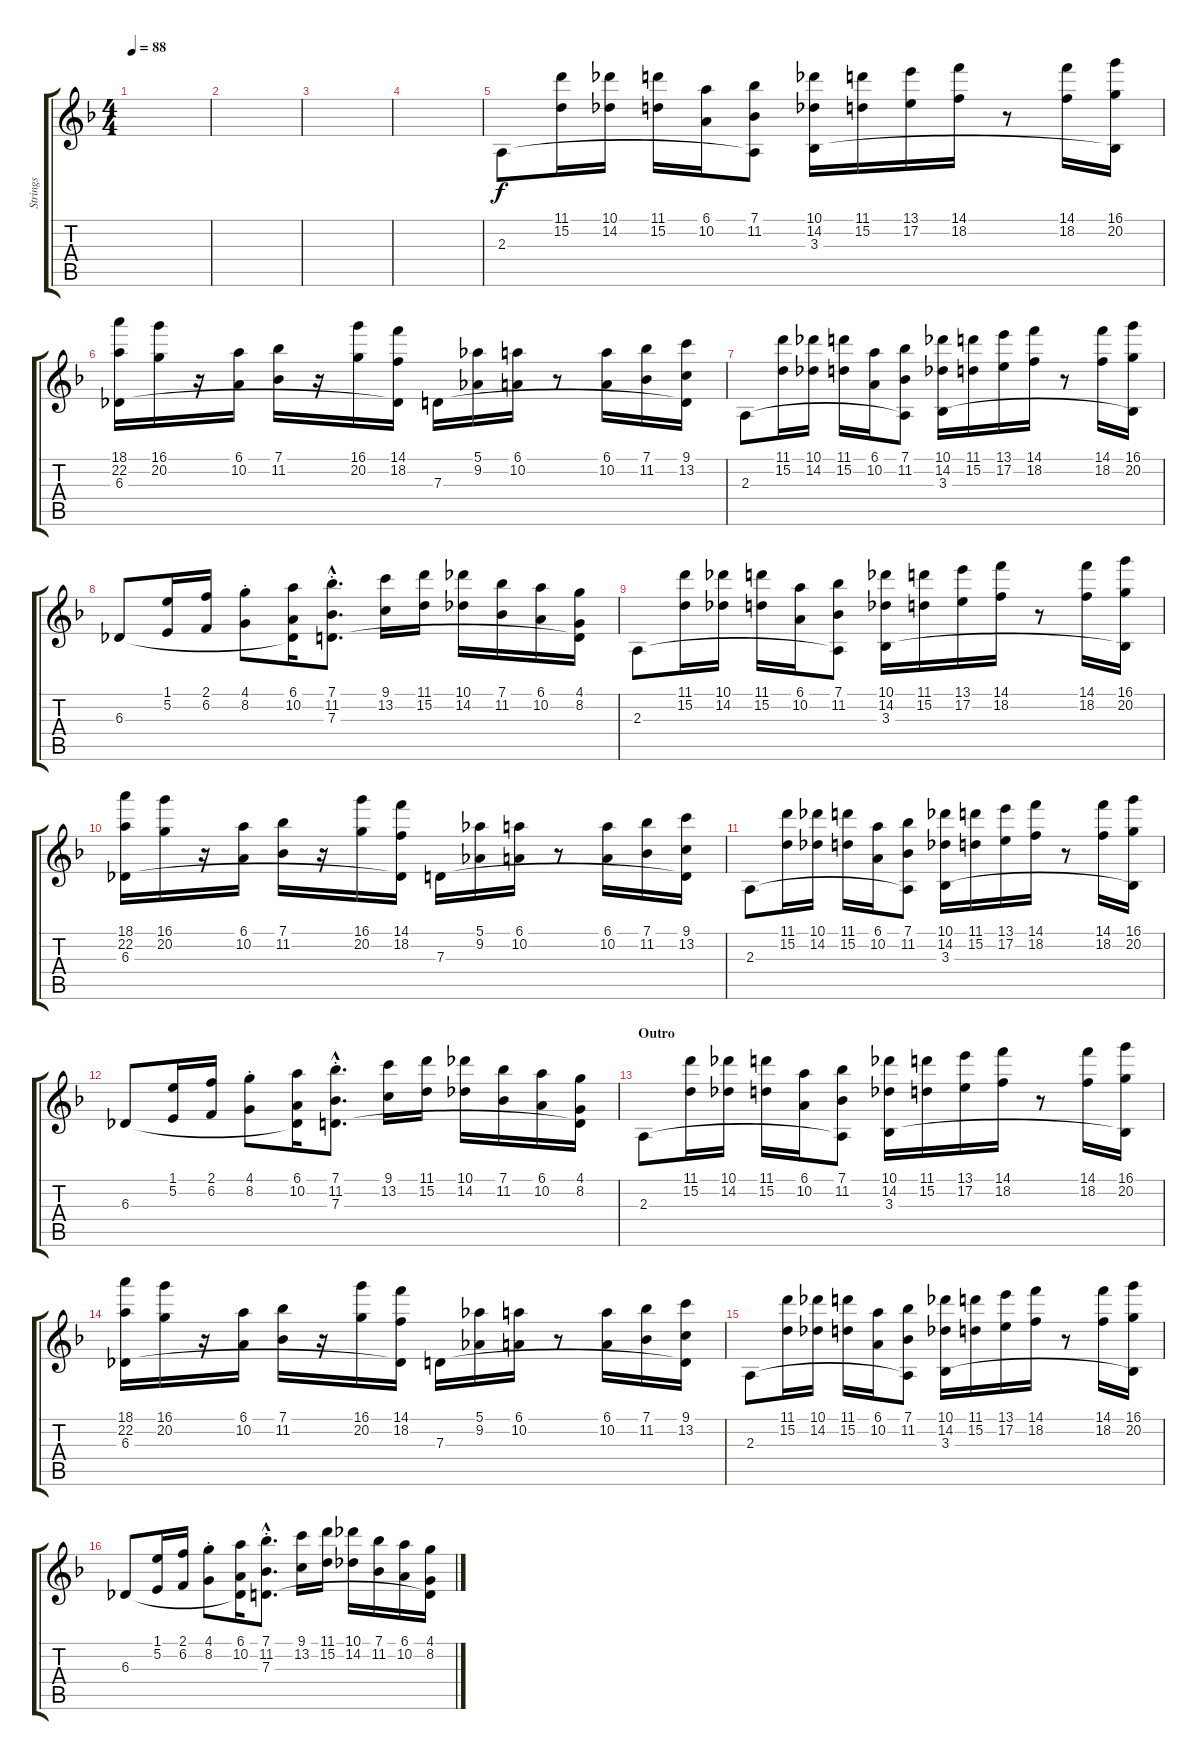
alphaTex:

\track ("Strings" "Strings") {instrument synthstrings1}
\staff {score tabs}
\tuning (Eb5 B3 G3 D3 A2 D2) {hide}
\ts (4 4)
\tempo 88
\clef g2
\ks f
|
|
|
|
2.3.8 (11.1 15.2).16 (10.1 14.2).16 (11.1 15.2).16 (6.1 10.2).16 (7.1 11.2 2.3{t}).8 (10.1 14.2 3.3).16 (11.1 15.2).16 (13.1 17.2).16 (14.1 18.2).16 r.8 (14.1 18.2).16 (16.1 20.2 3.3{t}).16 |
(18.1 22.2 6.3).16 (16.1 20.2).16 r.16 (6.1 10.2).16 (7.1 11.2).16 r.16 (16.1 20.2).16 (14.1 18.2 6.3{t}).16 7.3.16 (5.1 9.2).16 (6.1 10.2).16 r.8 (6.1 10.2).16 (7.1 11.2).16 (9.1 13.2 7.3{t}).16 |
2.3.8 (11.1 15.2).16 (10.1 14.2).16 (11.1 15.2).16 (6.1 10.2).16 (7.1 11.2 2.3{t}).8 (10.1 14.2 3.3).16 (11.1 15.2).16 (13.1 17.2).16 (14.1 18.2).16 r.8 (14.1 18.2).16 (16.1 20.2 3.3{t}).16 |
6.3.8 (1.1 5.2).16 (2.1 6.2).16 (4.1{st} 8.2{st}).8 (6.1 10.2 6.3{t}).16 (7.1{hac st} 11.2{hac st} 7.3{hac}).8{d} (9.1 13.2).16 (11.1 15.2).16 (10.1 14.2).16 (7.1 11.2).16 (6.1 10.2).16 (4.1 8.2 7.3{t}).16 |
2.3.8 (11.1 15.2).16 (10.1 14.2).16 (11.1 15.2).16 (6.1 10.2).16 (7.1 11.2 2.3{t}).8 (10.1 14.2 3.3).16 (11.1 15.2).16 (13.1 17.2).16 (14.1 18.2).16 r.8 (14.1 18.2).16 (16.1 20.2 3.3{t}).16 |
(18.1 22.2 6.3).16 (16.1 20.2).16 r.16 (6.1 10.2).16 (7.1 11.2).16 r.16 (16.1 20.2).16 (14.1 18.2 6.3{t}).16 7.3.16 (5.1 9.2).16 (6.1 10.2).16 r.8 (6.1 10.2).16 (7.1 11.2).16 (9.1 13.2 7.3{t}).16 |
2.3.8 (11.1 15.2).16 (10.1 14.2).16 (11.1 15.2).16 (6.1 10.2).16 (7.1 11.2 2.3{t}).8 (10.1 14.2 3.3).16 (11.1 15.2).16 (13.1 17.2).16 (14.1 18.2).16 r.8 (14.1 18.2).16 (16.1 20.2 3.3{t}).16 |
6.3.8 (1.1 5.2).16 (2.1 6.2).16 (4.1{st} 8.2{st}).8 (6.1 10.2 6.3{t}).16 (7.1{hac st} 11.2{hac st} 7.3{hac}).8{d} (9.1 13.2).16 (11.1 15.2).16 (10.1 14.2).16 (7.1 11.2).16 (6.1 10.2).16 (4.1 8.2 7.3{t}).16 |
\section ("" "Outro")
2.3.8 (11.1 15.2).16 (10.1 14.2).16 (11.1 15.2).16 (6.1 10.2).16 (7.1 11.2 2.3{t}).8 (10.1 14.2 3.3).16 (11.1 15.2).16 (13.1 17.2).16 (14.1 18.2).16 r.8 (14.1 18.2).16 (16.1 20.2 3.3{t}).16 |
(18.1 22.2 6.3).16 (16.1 20.2).16 r.16 (6.1 10.2).16 (7.1 11.2).16 r.16 (16.1 20.2).16 (14.1 18.2 6.3{t}).16 7.3.16 (5.1 9.2).16 (6.1 10.2).16 r.8 (6.1 10.2).16 (7.1 11.2).16 (9.1 13.2 7.3{t}).16 |
2.3.8 (11.1 15.2).16 (10.1 14.2).16 (11.1 15.2).16 (6.1 10.2).16 (7.1 11.2 2.3{t}).8 (10.1 14.2 3.3).16 (11.1 15.2).16 (13.1 17.2).16 (14.1 18.2).16 r.8 (14.1 18.2).16 (16.1 20.2 3.3{t}).16 |
6.3.8 (1.1 5.2).16 (2.1 6.2).16 (4.1{st} 8.2{st}).8 (6.1 10.2 6.3{t}).16 (7.1{hac st} 11.2{hac st} 7.3{hac}).8{d} (9.1 13.2).16 (11.1 15.2).16 (10.1 14.2).16 (7.1 11.2).16 (6.1 10.2).16 (4.1 8.2 7.3{t}).16
